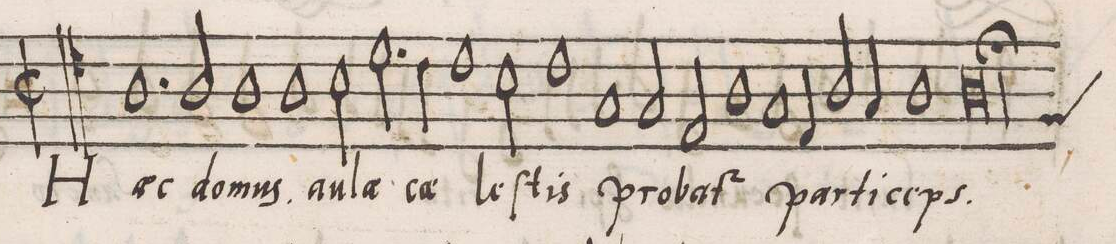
**kern	**text
*I"ALTVS	*
*clefC4	*
*k[]	*
*met(c|)	*
*M2/1	*
1.A	H(ae)c
2A/	do-
=2	=2
1A	-mus
1A	au-
=3	=3
2B\	-l(ae)
2.d\	c(ae)-
4c\	.
1c	-leſ-
=4	=4
2B\	.
1c	-tis
=5	=5
1G	pro-
2G/	-ba-
2E/	.
=6	=6
1A	-t(ur)
1G	.
=7	=7
4E/	par-
2A/	.
4G/	-ti-
1A	-ceps.
=8	=8
*custos:F#	*
0A;	.
=9	=9
*-	*-
